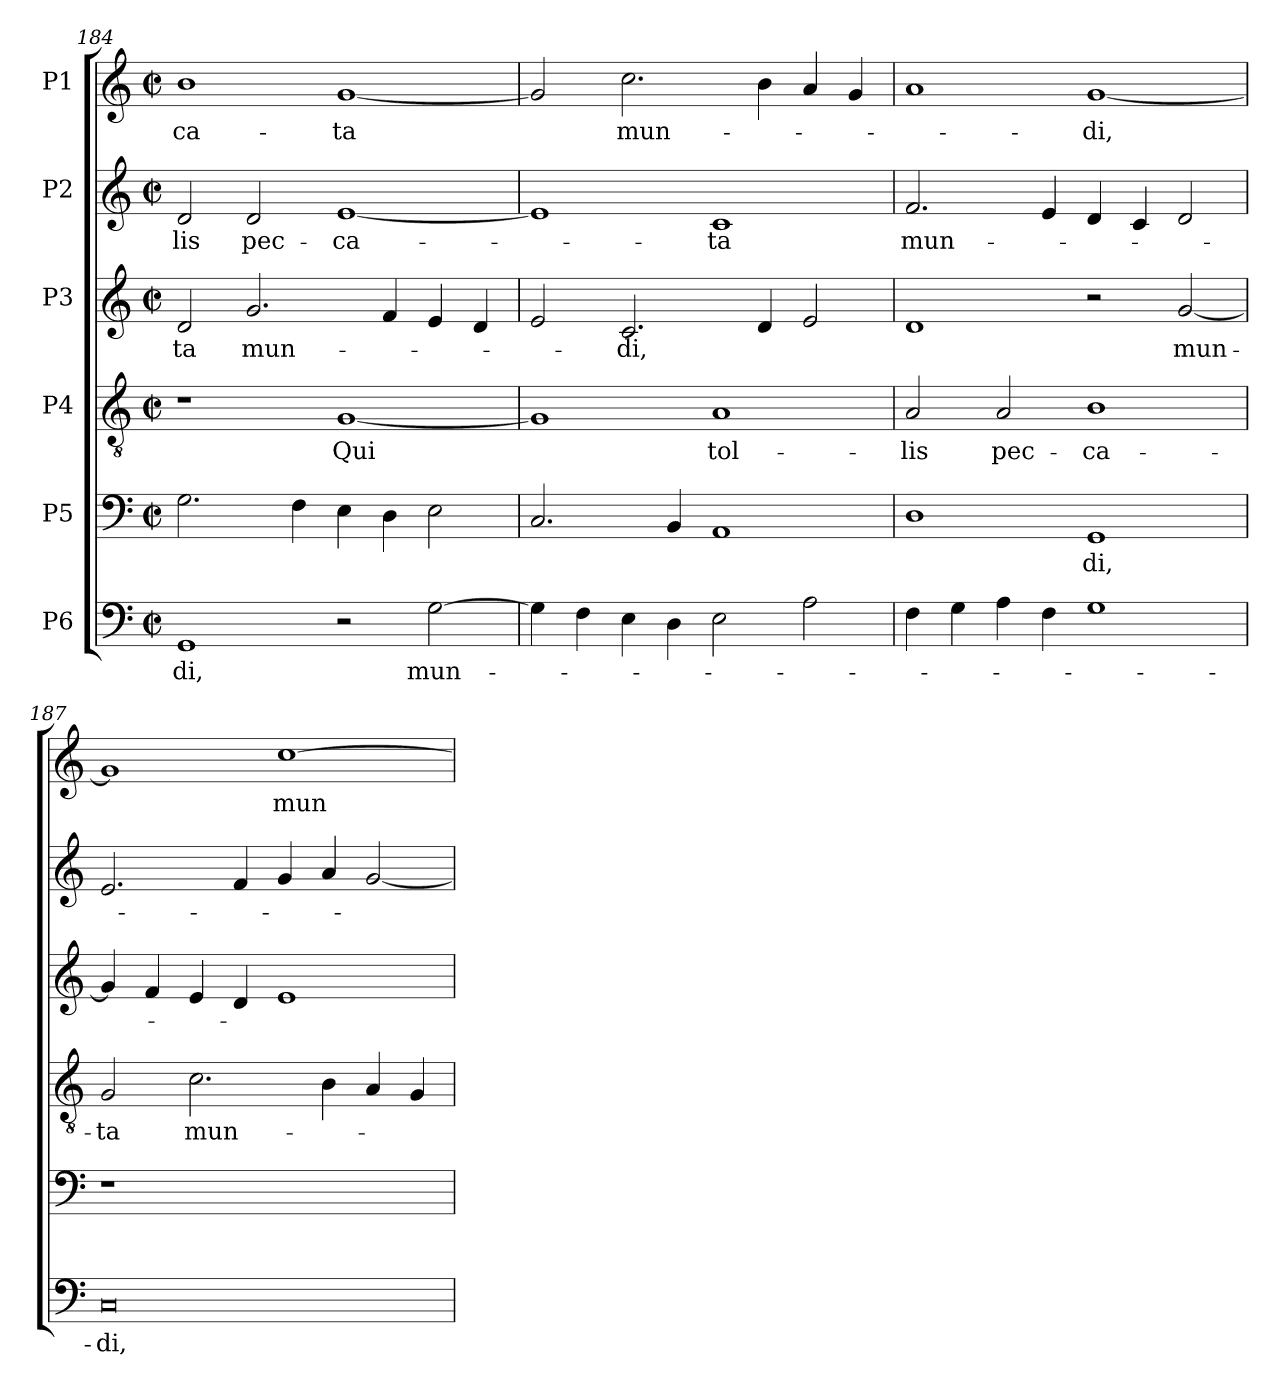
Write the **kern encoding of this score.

**kern	**text	**kern	**text	**kern	**text	**kern	**text	**kern	**text	**kern	**text
*part6	*part6	*part5	*part5	*part4	*part4	*part3	*part3	*part2	*part2	*part1	*part1
*staff6	*staff6	*staff5	*staff5	*staff4	*staff4	*staff3	*staff3	*staff2	*staff2	*staff1	*staff1
*I"P6	*	*I"P5	*	*I"P4	*	*I"P3	*	*I"P2	*	*I"P1	*
!!LO:LB:g=z
*clefF4	*	*clefF4	*	*clefGv2	*	*clefG2	*	*clefG2	*	*clefG2	*
*	*	*	*	*ITrd7c12	*	*	*	*	*	*	*
*k[]	*	*k[]	*	*k[]	*	*k[]	*	*k[]	*	*k[]	*
*C:	*	*C:	*	*C:	*	*C:	*	*C:	*	*C:	*
*M2/2	*	*M2/2	*	*M2/2	*	*M2/2	*	*M2/2	*	*M2/2	*
*met(c|)	*	*met(c|)	*	*met(c|)	*	*met(c|)	*	*met(c|)	*	*met(c|)	*
=184	=184	=184	=184	=184	=184	=184	=184	=184	=184	=184	=184
!	!LO:LY:b:color=#000000	!	!	!	!	!	!	!	!	!	!
!	!	!	!	!	!	!	!LO:LY:b:color=#000000	!	!	!	!
!	!	!	!	!	!	!	!	!	!LO:LY:b:color=#000000	!	!
!	!	!	!	!	!	!	!	!	!	!	!LO:LY:b:color=#000000
1GGi	-di,	2.Gi\	.	1r	.	2di/	-ta	2di/	-lis	1bi	-ca-
!	!	!	!	!	!	!	!LO:LY:b:color=#000000	!	!	!	!
!	!	!	!	!	!	!	!	!	!LO:LY:b:color=#000000	!	!
.	.	.	.	.	.	2.gi/	mun-	2di/	pec-	.	.
.	.	4Fi\	.	.	.	.	.	.	.	.	.
!	!	!	!	!	!LO:LY:b:color=#000000	!	!	!	!	!	!
!	!	!	!	!	!	!	!	!	!LO:LY:b:color=#000000	!	!
!	!	!	!	!	!	!	!	!	!	!	!LO:LY:b:color=#000000
2r	.	4Ei\	.	[1GGi	Qui	.	.	[1ei	-ca-	[1gi	-ta
.	.	4Di\	.	.	.	4fi/	.	.	.	.	.
!	!LO:LY:b:color=#000000	!	!	!	!	!	!	!	!	!	!
[2Gi\	mun-	2Ei\	.	.	.	4ei/	.	.	.	.	.
.	.	.	.	.	.	4di/	.	.	.	.	.
=185	=185	=185	=185	=185	=185	=185	=185	=185	=185	=185	=185
4Gi\]	.	2.Ci/	.	1GGi]	.	2ei/	.	1ei]	.	2gi/]	.
4Fi\	.	.	.	.	.	.	.	.	.	.	.
!	!	!	!	!	!	!	!LO:LY:b:color=#000000	!	!	!	!
!	!	!	!	!	!	!	!	!	!	!	!LO:LY:b:color=#000000
4Ei\	.	.	.	.	.	2.ci/	-di,	.	.	2.cci\	mun-
4Di\	.	4BBi/	.	.	.	.	.	.	.	.	.
!	!	!	!	!	!LO:LY:b:color=#000000	!	!	!	!	!	!
!	!	!	!	!	!	!	!	!	!LO:LY:b:color=#000000	!	!
2Ei\	.	1AAi	.	1AAi	tol-	.	.	1ci	-ta	.	.
.	.	.	.	.	.	4di/	.	.	.	4bi\	.
2Ai\	.	.	.	.	.	2ei/	.	.	.	4ai/	.
.	.	.	.	.	.	.	.	.	.	4gi/	.
=186	=186	=186	=186	=186	=186	=186	=186	=186	=186	=186	=186
!	!	!	!	!	!LO:LY:b:color=#000000	!	!	!	!	!	!
!	!	!	!	!	!	!	!	!	!LO:LY:b:color=#000000	!	!
4Fi\	.	1Di	.	2AAi/	-lis	1di	.	2.fi/	mun-	1ai	.
4Gi\	.	.	.	.	.	.	.	.	.	.	.
!	!	!	!	!	!LO:LY:b:color=#000000	!	!	!	!	!	!
4Ai\	.	.	.	2AAi/	pec-	.	.	.	.	.	.
4Fi\	.	.	.	.	.	.	.	4ei/	.	.	.
!	!	!	!LO:LY:b:color=#000000	!	!	!	!	!	!	!	!
!	!	!	!	!	!LO:LY:b:color=#000000	!	!	!	!	!	!
!	!	!	!	!	!	!	!	!	!	!	!LO:LY:b:color=#000000
1Gi	.	1GGi	-di,	1BBi	-ca-	2r	.	4di/	.	[1gi	-di,
.	.	.	.	.	.	.	.	4ci/	.	.	.
!	!	!	!	!	!	!	!LO:LY:b:color=#000000	!	!	!	!
.	.	.	.	.	.	[2gi/	mun-	2di/	.	.	.
=187	=187	=187	=187	=187	=187	=187	=187	=187	=187	=187	=187
!	!LO:LY:b:color=#000000	!LO:N:vis=1	!	!	!	!	!	!	!	!	!
!	!	!	!	!	!LO:LY:b:color=#000000	!	!	!	!	!	!
0Ci	-di,	1r	.	2GGi/	-ta	4gi/]	.	2.ei/	.	1gi]	.
.	.	.	.	.	.	4fi/	.	.	.	.	.
!	!	!	!	!	!LO:LY:b:color=#000000	!	!	!	!	!	!
.	.	.	.	2.Ci\	mun-	4ei/	.	.	.	.	.
.	.	.	.	.	.	4di/	.	4fi/	.	.	.
!	!	!	!	!	!	!	!	!	!	!	!LO:LY:b:color=#000000
.	.	1ryy	.	.	.	1ei	.	4gi/	.	[1cci	mun-
.	.	.	.	4BBi\	.	.	.	4ai/	.	.	.
.	.	.	.	4AAi/	.	.	.	[2gi/	.	.	.
.	.	.	.	4GGi/	.	.	.	.	.	.	.
=	=	=	=	=	=	=	=	=	=	=	=
*-	*-	*-	*-	*-	*-	*-	*-	*-	*-	*-	*-
